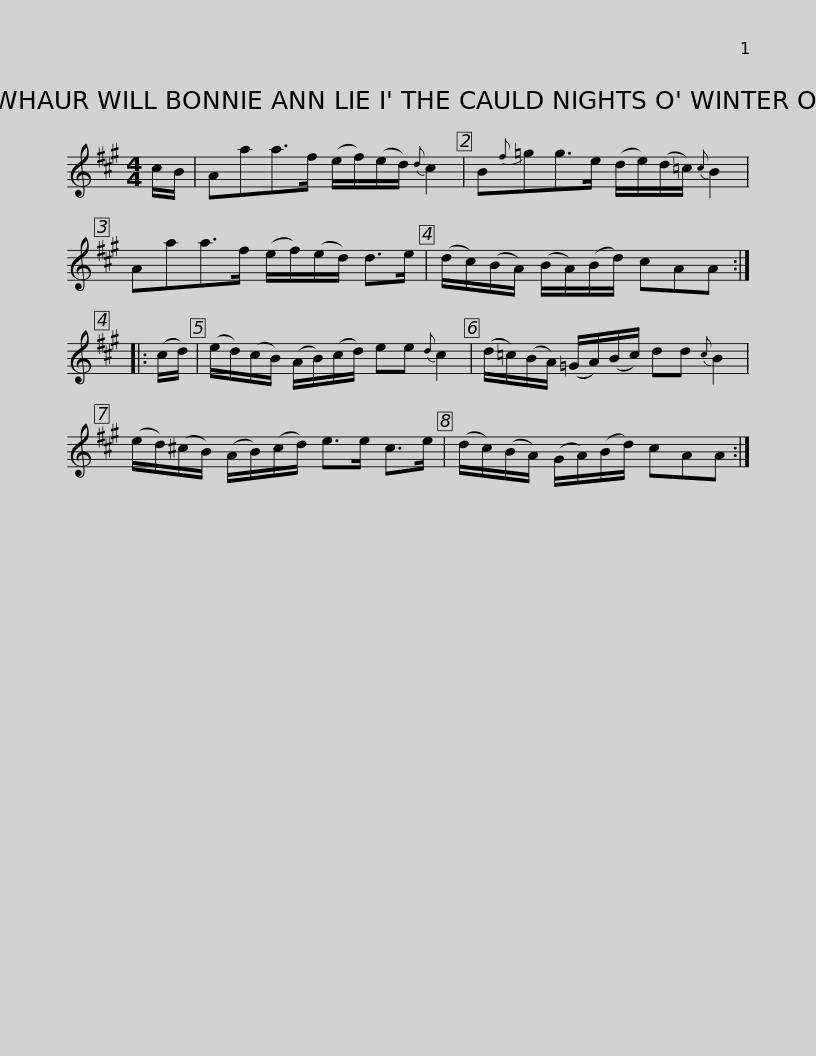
X:1
L:1/8
M:4/4
I:linebreak $
K:A
V:1 treble
V:1
 c/B/ | Aaa>f (e/f/)(e/d/){d} c2 | B{f}=gg>e (d/e/)(d/=c/){c} B2 | Aaa>f (e/f/)(e/d/) d>e |$ (d/c/)(B/A/) (B/A/)(B/d/) cAA :: %5
 (c/d/) | (e/d/)(c/B/) (A/B/)(c/d/) ee{d} c2 | (d/=c/)(B/A/) (=G/A/)(B/c/) dd{c} B2 |$ (e/d/)(^c/B/) (A/B/)(c/d/) e>e c>e | (d/c/)(B/A/) (G/A/)(B/d/) cAA :| %10
